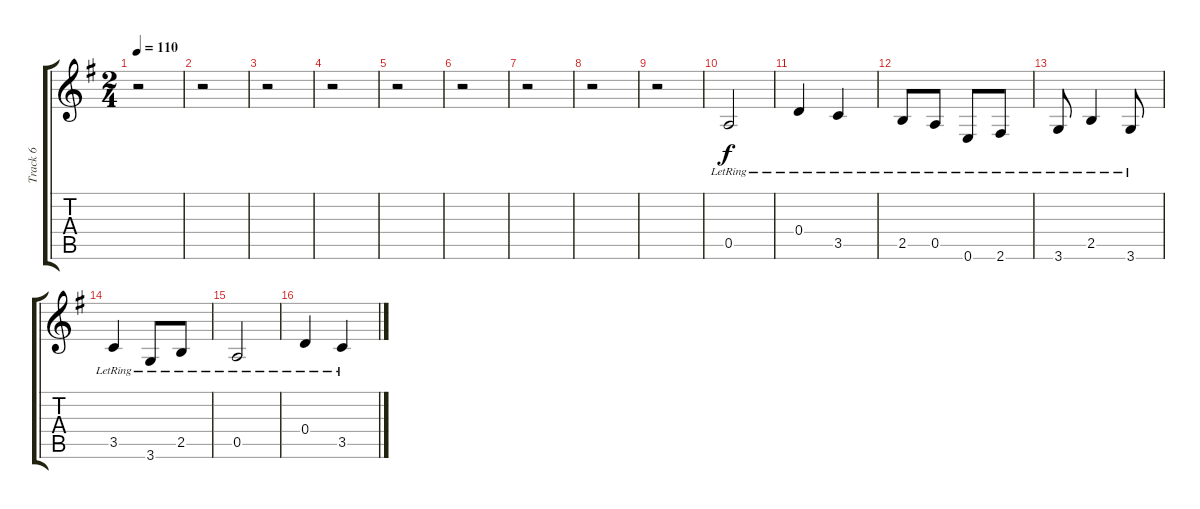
\track ("Track 6" "Track 6") {instrument acousticguitarnylon}
\staff {score tabs}
\tuning (E4 B3 G3 D3 A2 E2) {hide}
\ts (2 4)
\tempo 110
\clef g2
\ks g
r.2{dy f} |
r.2 |
r.2 |
r.2 |
r.2 |
r.2 |
r.2 |
r.2 |
r.2 |
0.5{lr}.2 |
0.4{lr}.4 3.5{lr}.4 |
2.5{lr}.8 0.5{lr}.8 0.6{lr}.8 2.6{lr}.8 |
3.6{lr}.8 2.5{lr}.4 3.6{lr}.8 |
3.5{lr}.4 3.6{lr}.8 2.5{lr}.8 |
0.5{lr}.2 |
0.4{lr}.4 3.5{lr}.4
